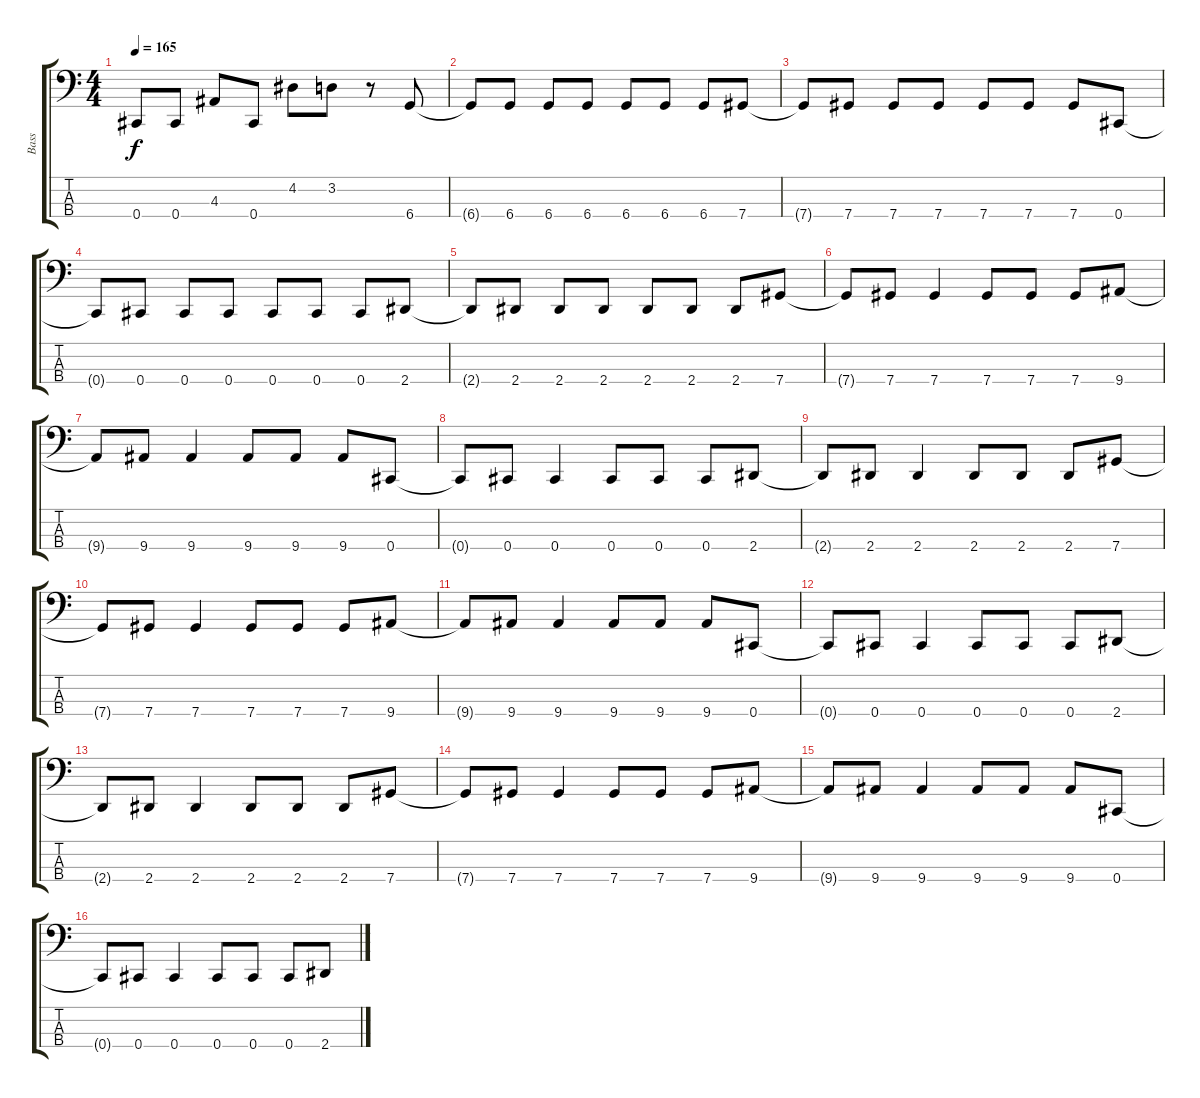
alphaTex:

\track ("Bass" "Bass") {instrument electricbassfinger}
\staff {score tabs}
\tuning (E2 B1 Gb1 Db1) {hide}
\ts (4 4)
\tempo 165
\clef f4
\ks c
0.4{t}.8{dy f} 0.4.8 4.3.8 0.4.8 4.2.8 3.2.8 r.8 6.4.8 |
6.4{t}.8 6.4.8 6.4.8 6.4.8 6.4.8 6.4.8 6.4.8 7.4.8 |
7.4{t}.8 7.4.8 7.4.8 7.4.8 7.4.8 7.4.8 7.4.8 0.4.8 |
0.4{t}.8 0.4.8 0.4.8 0.4.8 0.4.8 0.4.8 0.4.8 2.4.8 |
2.4{t}.8 2.4.8 2.4.8 2.4.8 2.4.8 2.4.8 2.4.8 7.4.8 |
7.4{t}.8 7.4.8 7.4.4 7.4.8 7.4.8 7.4.8 9.4.8 |
9.4{t}.8 9.4.8 9.4.4 9.4.8 9.4.8 9.4.8 0.4.8 |
0.4{t}.8 0.4.8 0.4.4 0.4.8 0.4.8 0.4.8 2.4.8 |
2.4{t}.8 2.4.8 2.4.4 2.4.8 2.4.8 2.4.8 7.4.8 |
7.4{t}.8 7.4.8 7.4.4 7.4.8 7.4.8 7.4.8 9.4.8 |
9.4{t}.8 9.4.8 9.4.4 9.4.8 9.4.8 9.4.8 0.4.8 |
0.4{t}.8 0.4.8 0.4.4 0.4.8 0.4.8 0.4.8 2.4.8 |
2.4{t}.8 2.4.8 2.4.4 2.4.8 2.4.8 2.4.8 7.4.8 |
7.4{t}.8 7.4.8 7.4.4 7.4.8 7.4.8 7.4.8 9.4.8 |
9.4{t}.8 9.4.8 9.4.4 9.4.8 9.4.8 9.4.8 0.4.8 |
0.4{t}.8 0.4.8 0.4.4 0.4.8 0.4.8 0.4.8 2.4.8
